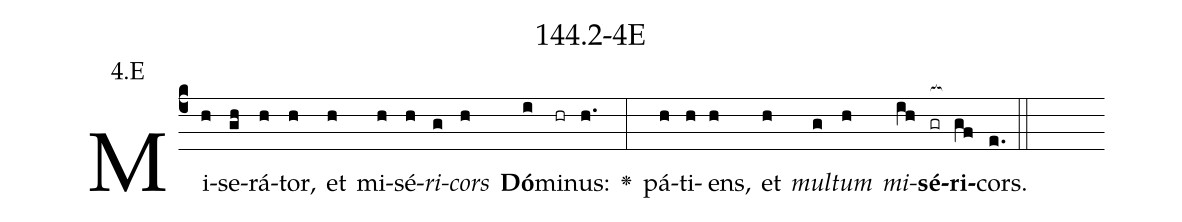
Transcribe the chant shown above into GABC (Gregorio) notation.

name: 144.2-4E;
annotation: 4.E;
%%
(c4)Mi(h)se(gh)rá(h)tor,(h) et(h) mi(h)sé(h)<i>ri</i>(g)<i>cors</i>(h) <b>Dó</b>(i)mi(hr)nus:(h.) <v>\greheightstar</v>(:) pá(h)ti(h)ens,(h) et(h) <i>mul</i>(g)<i>tum</i>(h) <i>mi</i>(ih)<b>sé</b>(gr[ocb:1{])<b>ri</b>(gf[ocb:0}])cors.(e.) (::)


%E(h) u(g) o(h) u(ih) a(gf) e.(e.) (::)
